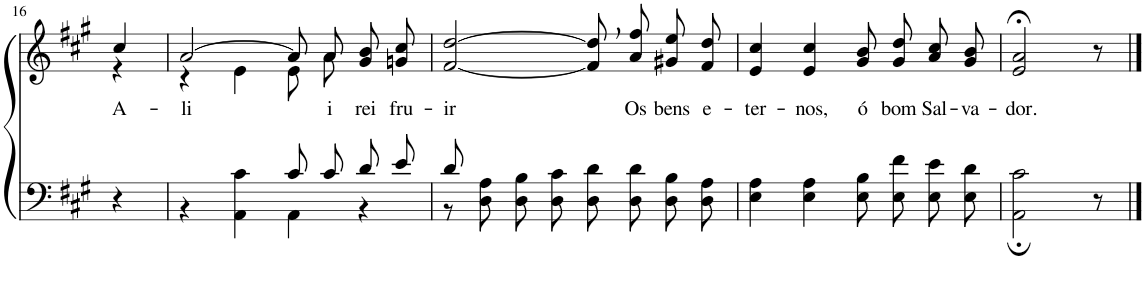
**kern	**kern	**text
*part2	*part1	*part1
*staff2	*staff1	*staff1
*I"Parte III e IV	*I"Parte I e II	*
!!LO:PB:g=z
*clefF4	*clefG2	*
*Trd1c2	*Trd1c2	*
*k[f#c#g#]	*k[f#c#g#]	*
*M4/4	*M4/4	*
=16	=16	=16
!	!	!LO:LY:b
*	*^	*
4r	4cc#/	4r	A-
=17	=17	=17	=17
*^	*	*	*
!	!	!	!	!LO:LY:b
2ryy	4r	[2a/	4r	-li
.	4AA\ 4c#\	.	4e\	.
8c#/L	4AA\	8a/L]	8e\L	.
!	!	!	!	!LO:LY:b
8c#/J	.	8a/J	8a\J	i-
!	!	!	!	!LO:LY:b
8d/L	4r	8g#/ 8b/L	4ryy	-rei
!	!	!	!	!LO:LY:b
8e/J	.	8gn/ 8cc#/J	.	fru-
*	*	*v	*v	*
=18	=18	=18	=18
!	!	!	!LO:LY:b
8d/	8r	[2f#/ [2dd/	-ir
2..ryy	8D\ 8A\	.	.
.	8D\ 8B\L	.	.
.	8D\ 8c#\J	.	.
.	8D\ 8d\L	8f#],\ 8dd],\L	.
!	!	!	!LO:LY:b
.	8D\ 8d\J	8a\ 8ff#\J	Os
!	!	!	!LO:LY:b
.	8D\ 8B\L	8g#X\ 8ee\L	bens
!	!	!	!LO:LY:b
.	8D\ 8A\J	8f#\ 8dd\J	e-
=19	=19	=19	=19
!	!	!	!LO:LY:b
*v	*v	*	*
4E\ 4A\	4e/ 4cc#/	-ter-
!	!	!LO:LY:b
4E\ 4A\	4e/ 4cc#/	-nos,
!	!	!LO:LY:b
8E\ 8B\L	8g#\ 8b\L	ó
!	!	!LO:LY:b
8E\ 8f#\J	8g#\ 8dd\J	bom
!	!	!LO:LY:b
8E\ 8e\L	8a/ 8cc#/L	Sal-
!	!	!LO:LY:b
8E\ 8d\J	8g#/ 8b/J	-va-
=20	=20	=20
!	!	!LO:LY:b
2AA\; 2c#\;	2e/;< 2a/;<	-dor.
8r	8r	.
==	==	==
*-	*-	*-
